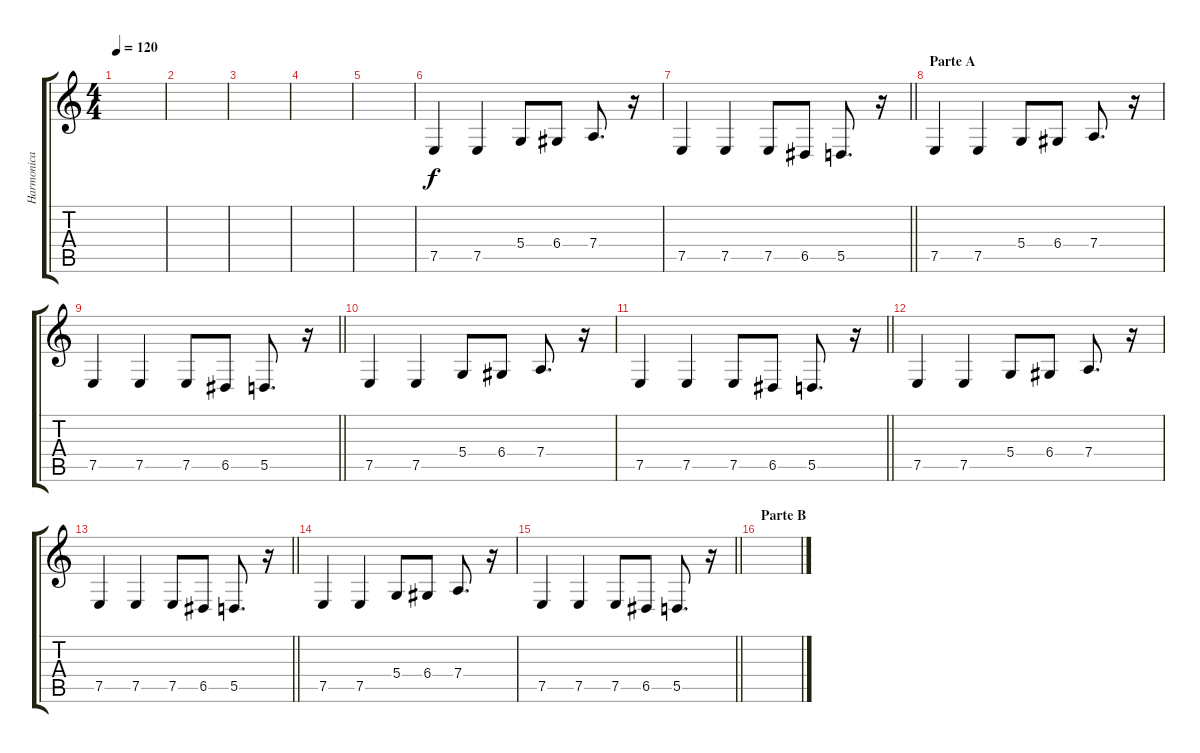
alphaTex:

\track ("Harmonica" "Harmonica") {instrument harmonica}
\staff {score tabs}
\tuning (E4 B3 G3 D3 A2 E2) {hide}
\ts (4 4)
\tempo 120
\clef g2
\ks c
|
|
|
|
|
7.5.4 7.5.4 5.4.8 6.4.8 7.4.8{d} r.16 |
\barLineRight lightlight
7.5.4 7.5.4 7.5.8 6.5.8 5.5.8{d} r.16 |
\section ("" "Parte A")
7.5.4 7.5.4 5.4.8 6.4.8 7.4.8{d} r.16 |
\barLineRight lightlight
7.5.4 7.5.4 7.5.8 6.5.8 5.5.8{d} r.16 |
7.5.4 7.5.4 5.4.8 6.4.8 7.4.8{d} r.16 |
\barLineRight lightlight
7.5.4 7.5.4 7.5.8 6.5.8 5.5.8{d} r.16 |
7.5.4 7.5.4 5.4.8 6.4.8 7.4.8{d} r.16 |
\barLineRight lightlight
7.5.4 7.5.4 7.5.8 6.5.8 5.5.8{d} r.16 |
7.5.4 7.5.4 5.4.8 6.4.8 7.4.8{d} r.16 |
\barLineRight lightlight
7.5.4 7.5.4 7.5.8 6.5.8 5.5.8{d} r.16 |
\section ("" "Parte B")
